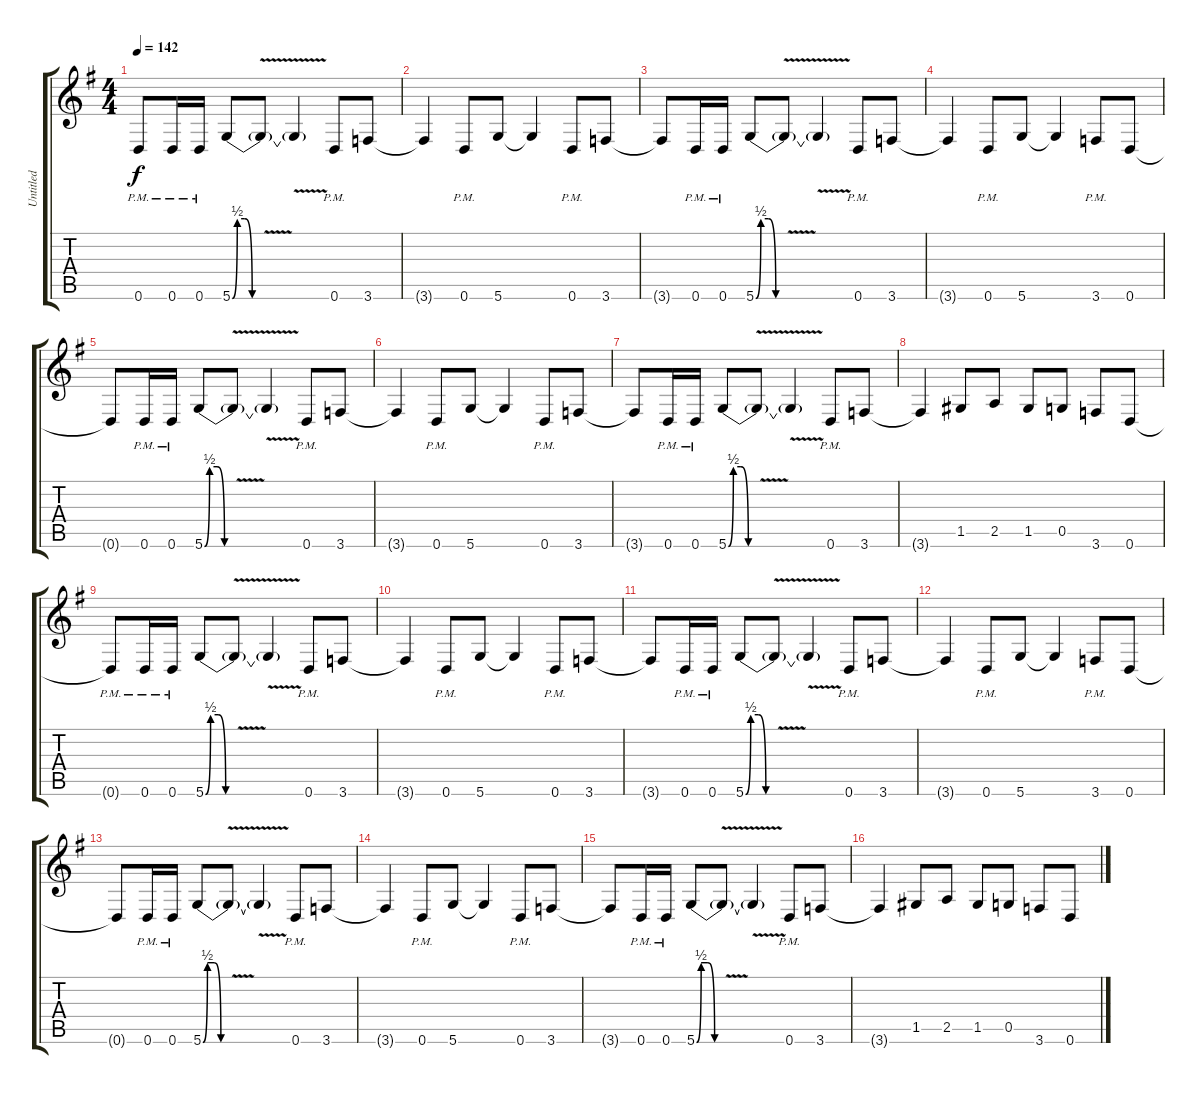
\track ("Untitled" "Untitled") {instrument distortionguitar}
\staff {score tabs}
\tuning (D4 A3 F3 C3 G2 D2) {hide}
\ts (4 4)
\tempo 142
\clef g2
\ks g
0.6{pm}.8{dy f instrument distortionguitar} 0.6{pm}.16 0.6{pm}.16 5.6{be (custom 0 0 10 2 25 2 40 0 60 0)}.8 5.6{v t}.8 5.6{v t}.4 0.6{pm}.8 3.6.8 |
3.6{t}.4 0.6{pm}.8 5.6.8 5.6{t}.4 0.6{pm}.8 3.6.8 |
3.6{t}.8 0.6{pm}.16 0.6{pm}.16 5.6{be (custom 0 0 10 2 25 2 40 0 60 0)}.8 5.6{v t}.8 5.6{v t}.4 0.6{pm}.8 3.6.8 |
3.6{t}.4 0.6{pm}.8 5.6.8 5.6{t}.4 3.6{pm}.8 0.6.8 |
0.6{t}.8 0.6{pm}.16 0.6{pm}.16 5.6{be (custom 0 0 10 2 25 2 40 0 60 0)}.8 5.6{v t}.8 5.6{v t}.4 0.6{pm}.8 3.6.8 |
3.6{t}.4 0.6{pm}.8 5.6.8 5.6{t}.4 0.6{pm}.8 3.6.8 |
3.6{t}.8 0.6{pm}.16 0.6{pm}.16 5.6{be (custom 0 0 10 2 25 2 40 0 60 0)}.8 5.6{v t}.8 5.6{v t}.4 0.6{pm}.8 3.6.8 |
3.6{t}.4 1.5.8 2.5.8 1.5.8 0.5.8 3.6.8 0.6.8 |
0.6{pm t}.8 0.6{pm}.16 0.6{pm}.16 5.6{be (custom 0 0 10 2 25 2 40 0 60 0)}.8 5.6{v t}.8 5.6{v t}.4 0.6{pm}.8 3.6.8 |
3.6{t}.4 0.6{pm}.8 5.6.8 5.6{t}.4 0.6{pm}.8 3.6.8 |
3.6{t}.8 0.6{pm}.16 0.6{pm}.16 5.6{be (custom 0 0 10 2 25 2 40 0 60 0)}.8 5.6{v t}.8 5.6{v t}.4 0.6{pm}.8 3.6.8 |
3.6{t}.4 0.6{pm}.8 5.6.8 5.6{t}.4 3.6{pm}.8 0.6.8 |
0.6{t}.8 0.6{pm}.16 0.6{pm}.16 5.6{be (custom 0 0 10 2 25 2 40 0 60 0)}.8 5.6{v t}.8 5.6{v t}.4 0.6{pm}.8 3.6.8 |
3.6{t}.4 0.6{pm}.8 5.6.8 5.6{t}.4 0.6{pm}.8 3.6.8 |
3.6{t}.8 0.6{pm}.16 0.6{pm}.16 5.6{be (custom 0 0 10 2 25 2 40 0 60 0)}.8 5.6{v t}.8 5.6{v t}.4 0.6{pm}.8 3.6.8 |
3.6{t}.4 1.5.8 2.5.8 1.5.8 0.5.8 3.6.8 0.6.8
